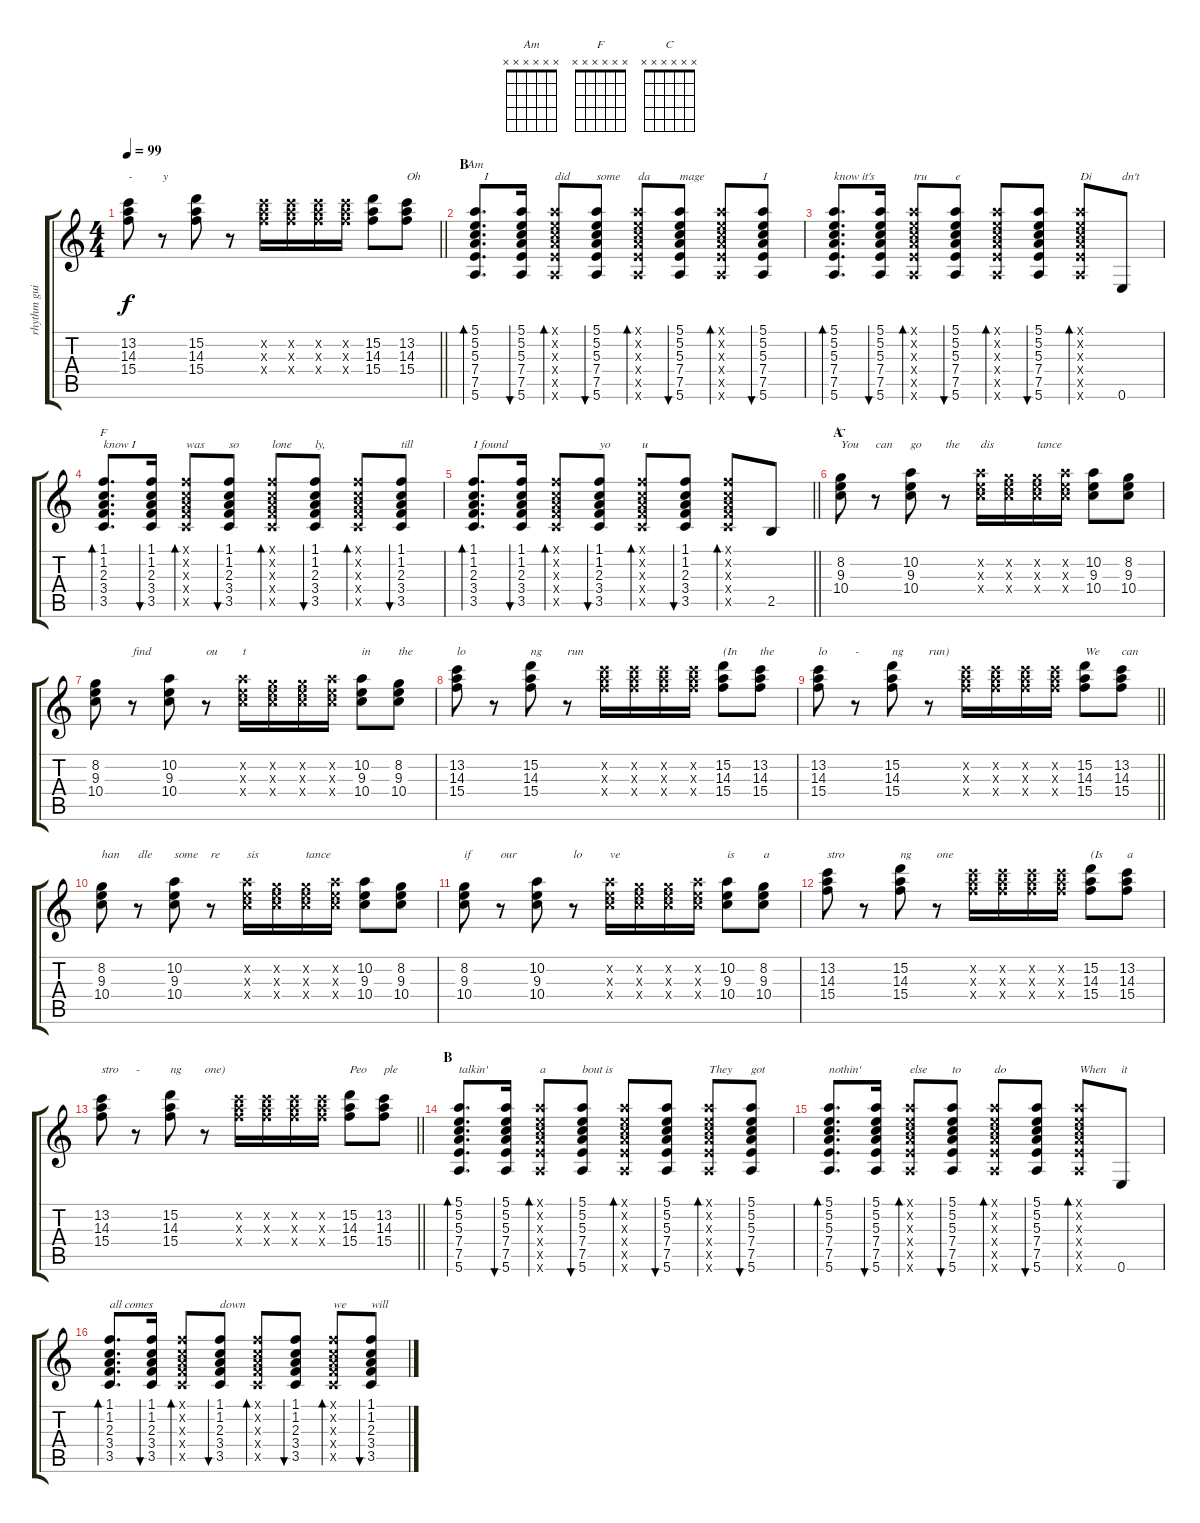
\track ("rhythm guitar" "rhythm gui") {instrument overdrivenguitar}
\staff {score tabs}
\tuning (E4 B3 G3 D3 A2 E2) {hide}
\chord ("Am" x x x x x x)
\chord ("F" x x x x x x)
\chord ("C" x x x x x x)
\ts (4 4)
\tempo 99
\clef g2
\barLineRight lightlight
\ks c
(13.2 14.3 15.4).8{txt "-" dy f} r.8{txt "y"} (15.2 14.3 15.4).8 r.8 (13.2{x} 14.3{x} 15.4{x}).16 (13.2{x} 14.3{x} 15.4{x}).16 (13.2{x} 14.3{x} 15.4{x}).16 (13.2{x} 14.3{x} 15.4{x}).16 (15.2 14.3 15.4).8 (13.2 14.3 15.4).8{txt "Oh"} |
\section ("" "B")
(5.1 5.2 5.3 7.4 7.5 5.6).8{d bd 30 ch "Am" txt "   I"} (5.1 5.2 5.3 7.4 7.5 5.6).16{bu 30} (5.1{x} 5.2{x} 5.3{x} 7.4{x} 7.5{x} 5.6{x}).8{bd 30 txt "did"} (5.1 5.2 5.3 7.4 7.5 5.6).8{bu 30 txt "some"} (5.1{x} 5.2{x} 5.3{x} 7.4{x} 7.5{x} 5.6{x}).8{bd 30 txt "da"} (5.1 5.2 5.3 7.4 7.5 5.6).8{bu 30 txt "mage"} (5.1{x} 5.2{x} 5.3{x} 7.4{x} 7.5{x} 5.6{x}).8{bd 30} (5.1 5.2 5.3 7.4 7.5 5.6).8{bu 30 txt "I"} |
(5.1 5.2 5.3 7.4 7.5 5.6).8{d bd 60 txt "know it's"} (5.1 5.2 5.3 7.4 7.5 5.6).16{bu 30} (5.1{x} 5.2{x} 5.3{x} 7.4{x} 7.5{x} 5.6{x}).8{bd 30 txt "tru"} (5.1 5.2 5.3 7.4 7.5 5.6).8{bu 30 txt "e"} (5.1{x} 5.2{x} 5.3{x} 7.4{x} 7.5{x} 5.6{x}).8{bd 30} (5.1 5.2 5.3 7.4 7.5 5.6).8{bu 30} (5.1{x} 5.2{x} 5.3{x} 7.4{x} 7.5{x} 5.6{x}).8{bd 30 txt "Di"} 0.6.8{txt "dn't"} |
(1.1 1.2 2.3 3.4 3.5).8{d bd 30 ch "F" txt "know I"} (1.1 1.2 2.3 3.4 3.5).16{bu 30} (1.1{x} 1.2{x} 2.3{x} 3.4{x} 3.5{x}).8{bd 30 txt "was"} (1.1 1.2 2.3 3.4 3.5).8{bu 30 txt "so"} (1.1{x} 1.2{x} 2.3{x} 3.4{x} 3.5{x}).8{bd 30 txt "lone"} (1.1 1.2 2.3 3.4 3.5).8{bu 30 txt "ly,"} (1.1{x} 1.2{x} 2.3{x} 3.4{x} 3.5{x}).8{bd 30} (1.1 1.2 2.3 3.4 3.5).8{bu 30 txt "till"} |
\barLineRight lightlight
(1.1 1.2 2.3 3.4 3.5).8{d bd 30 txt "I found"} (1.1 1.2 2.3 3.4 3.5).16{bu 30} (1.1{x} 1.2{x} 2.3{x} 3.4{x} 3.5{x}).8{bd 30} (1.1 1.2 2.3 3.4 3.5).8{bu 30 txt "yo"} (1.1{x} 1.2{x} 2.3{x} 3.4{x} 3.5{x}).8{bd 30 txt "u"} (1.1 1.2 2.3 3.4 3.5).8{bu 30} (1.1{x} 1.2{x} 2.3{x} 3.4{x} 3.5{x}).8{bd 30} 2.5.8 |
\section ("" "A")
(8.2 9.3 10.4).8{ch "C" txt "You"} r.8{txt "can"} (10.2 9.3 10.4).8{txt "go"} r.8{txt "the"} (10.2{x} 9.3{x} 10.4{x}).16{txt "dis"} (8.2{x} 9.3{x} 10.4{x}).16 (8.2{x} 9.3{x} 10.4{x}).16{txt "tance"} (10.2{x} 9.3{x} 10.4{x}).16 (10.2 9.3 10.4).8 (8.2 9.3 10.4).8 |
(8.2 9.3 10.4).8 r.8{txt "find"} (10.2 9.3 10.4).8 r.8{txt "ou"} (10.2{x} 9.3{x} 10.4{x}).16{txt "t"} (8.2{x} 9.3{x} 10.4{x}).16 (8.2{x} 9.3{x} 10.4{x}).16 (10.2{x} 9.3{x} 10.4{x}).16 (10.2 9.3 10.4).8{txt "in"} (8.2 9.3 10.4).8{txt "the"} |
(13.2 14.3 15.4).8{txt "lo"} r.8 (15.2 14.3 15.4).8{txt "ng"} r.8{txt "run"} (13.2{x} 14.3{x} 15.4{x}).16 (13.2{x} 14.3{x} 15.4{x}).16 (13.2{x} 14.3{x} 15.4{x}).16 (13.2{x} 14.3{x} 15.4{x}).16 (15.2 14.3 15.4).8{txt "(In"} (13.2 14.3 15.4).8{txt "the"} |
\barLineRight lightlight
(13.2 14.3 15.4).8{txt "lo"} r.8{txt "-"} (15.2 14.3 15.4).8{txt "ng"} r.8{txt "run)"} (13.2{x} 14.3{x} 15.4{x}).16 (13.2{x} 14.3{x} 15.4{x}).16 (13.2{x} 14.3{x} 15.4{x}).16 (13.2{x} 14.3{x} 15.4{x}).16 (15.2 14.3 15.4).8{txt "We"} (13.2 14.3 15.4).8{txt "can"} |
(8.2 9.3 10.4).8{txt "han"} r.8{txt "dle"} (10.2 9.3 10.4).8{txt "some"} r.8{txt "re"} (10.2{x} 9.3{x} 10.4{x}).16{txt "sis"} (8.2{x} 9.3{x} 10.4{x}).16 (8.2{x} 9.3{x} 10.4{x}).16{txt "tance"} (10.2{x} 9.3{x} 10.4{x}).16 (10.2 9.3 10.4).8 (8.2 9.3 10.4).8 |
(8.2 9.3 10.4).8{txt "if"} r.8{txt "our"} (10.2 9.3 10.4).8 r.8{txt "lo"} (10.2{x} 9.3{x} 10.4{x}).16{txt "ve"} (8.2{x} 9.3{x} 10.4{x}).16 (8.2{x} 9.3{x} 10.4{x}).16 (10.2{x} 9.3{x} 10.4{x}).16 (10.2 9.3 10.4).8{txt "is"} (8.2 9.3 10.4).8{txt "a"} |
(13.2 14.3 15.4).8{txt "stro"} r.8 (15.2 14.3 15.4).8{txt "ng"} r.8{txt "one"} (13.2{x} 14.3{x} 15.4{x}).16 (13.2{x} 14.3{x} 15.4{x}).16 (13.2{x} 14.3{x} 15.4{x}).16 (13.2{x} 14.3{x} 15.4{x}).16 (15.2 14.3 15.4).8{txt "(Is"} (13.2 14.3 15.4).8{txt "a"} |
\barLineRight lightlight
(13.2 14.3 15.4).8{txt "stro"} r.8{txt "-"} (15.2 14.3 15.4).8{txt "ng"} r.8{txt "one)"} (13.2{x} 14.3{x} 15.4{x}).16 (13.2{x} 14.3{x} 15.4{x}).16 (13.2{x} 14.3{x} 15.4{x}).16 (13.2{x} 14.3{x} 15.4{x}).16 (15.2 14.3 15.4).8{txt "Peo"} (13.2 14.3 15.4).8{txt "ple"} |
\section ("" "B")
(5.1 5.2 5.3 7.4 7.5 5.6).8{d bd 30 txt "talkin'"} (5.1 5.2 5.3 7.4 7.5 5.6).16{bu 30} (5.1{x} 5.2{x} 5.3{x} 7.4{x} 7.5{x} 5.6{x}).8{bd 30 txt "a"} (5.1 5.2 5.3 7.4 7.5 5.6).8{bu 30 txt "bout is"} (5.1{x} 5.2{x} 5.3{x} 7.4{x} 7.5{x} 5.6{x}).8{bd 30} (5.1 5.2 5.3 7.4 7.5 5.6).8{bu 30} (5.1{x} 5.2{x} 5.3{x} 7.4{x} 7.5{x} 5.6{x}).8{bd 30 txt "They"} (5.1 5.2 5.3 7.4 7.5 5.6).8{bu 30 txt "got"} |
(5.1 5.2 5.3 7.4 7.5 5.6).8{d bd 60 txt "nothin'"} (5.1 5.2 5.3 7.4 7.5 5.6).16{bu 30} (5.1{x} 5.2{x} 5.3{x} 7.4{x} 7.5{x} 5.6{x}).8{bd 30 txt "else"} (5.1 5.2 5.3 7.4 7.5 5.6).8{bu 30 txt "to"} (5.1{x} 5.2{x} 5.3{x} 7.4{x} 7.5{x} 5.6{x}).8{bd 30 txt "do"} (5.1 5.2 5.3 7.4 7.5 5.6).8{bu 30} (5.1{x} 5.2{x} 5.3{x} 7.4{x} 7.5{x} 5.6{x}).8{bd 30 txt "When"} 0.6.8{txt "it"} |
(1.1 1.2 2.3 3.4 3.5).8{d bd 30 txt "all comes"} (1.1 1.2 2.3 3.4 3.5).16{bu 30} (1.1{x} 1.2{x} 2.3{x} 3.4{x} 3.5{x}).8{bd 30} (1.1 1.2 2.3 3.4 3.5).8{bu 30 txt "down"} (1.1{x} 1.2{x} 2.3{x} 3.4{x} 3.5{x}).8{bd 30} (1.1 1.2 2.3 3.4 3.5).8{bu 30} (1.1{x} 1.2{x} 2.3{x} 3.4{x} 3.5{x}).8{bd 30 txt "we"} (1.1 1.2 2.3 3.4 3.5).8{bu 30 txt "will"}
